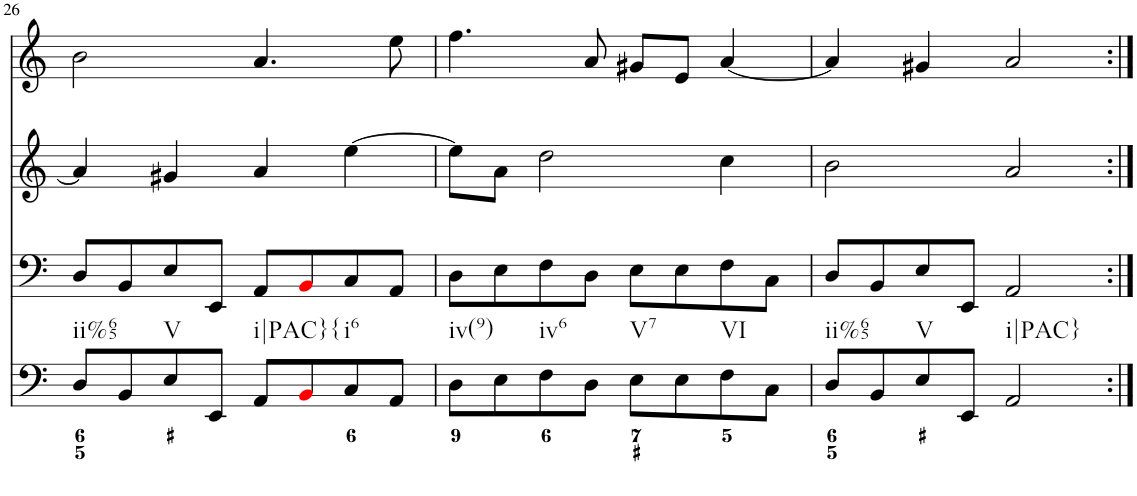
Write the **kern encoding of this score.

**kern	**kern	**kern	**kern
*part4	*part3	*part2	*part1
*staff4	*staff3	*staff2	*staff1
*I"Piano	*I"Piano	*I"Piano	*I"Piano
*I'Pno	*I'Pno	*I'Pno	*I'Pno
!!LO:PB:g=z
*clefF4	*clefF4	*clefG2	*clefG2
*k[]	*k[]	*k[]	*k[]
*M4/4	*M4/4	*M4/4	*M4/4
*met(c)	*met(c)	*met(c)	*met(c)
=26	=26	=26	=26
!LO:TX:b:t=ii%65	!	!	!
8D/L	8D/L	4a/]	2b\
8BB/	8BB/	.	.
!LO:TX:b:t=V	!	!	!
8E/	8E/	4g#X/	.
8EE/J	8EE/J	.	.
!LO:TX:b:t=i|PAC}{	!	!	!
8AA/L	8AA/L	4a/	4.a/
8BBi/	8BBi/	.	.
!LO:TX:b:t=i6	!	!	!
8C/	8C/	[4ee\	.
8AA/J	8AA/J	.	8ee\
=27	=27	=27	=27
!LO:TX:b:t=iv(9)	!	!	!
8D\L	8D\L	8ee\L]	4.ff\
8E\	8E\	8a\J	.
!LO:TX:b:t=iv6	!	!	!
8F\	8F\	2dd\	.
8D\J	8D\J	.	8a/
!LO:TX:b:t=V7	!	!	!
8E\L	8E\L	.	8g#X/L
8E\	8E\	.	8e/J
!LO:TX:b:t=VI	!	!	!
8F\	8F\	4cc\	[4a/
8C\J	8C\J	.	.
=28	=28	=28	=28
!LO:TX:b:t=ii%65	!	!	!
8D/L	8D/L	2b\	4a/]
8BB/	8BB/	.	.
!LO:TX:b:t=V	!	!	!
8E/	8E/	.	4g#X/
8EE/J	8EE/J	.	.
!LO:TX:b:t=i|PAC}	!	!	!
2AA/	2AA/	2a/	2a/
=:|!	=:|!	=:|!	=:|!
*-	*-	*-	*-
